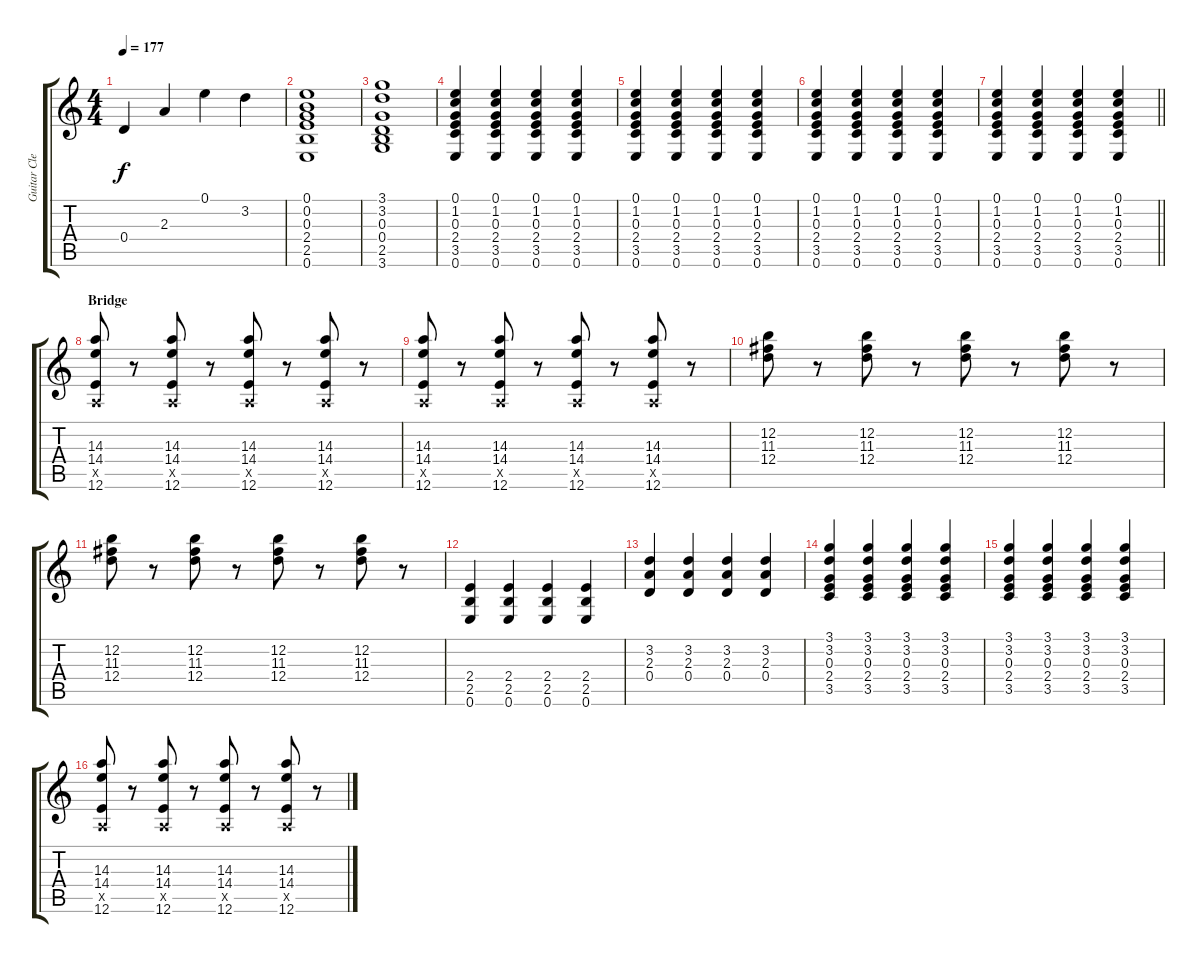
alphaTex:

\track ("Guitar Clean" "Guitar Cle") {instrument electricguitarclean}
\staff {score tabs}
\tuning (E4 B3 G3 D3 A2 E2) {hide}
\ts (4 4)
\tempo 177
\clef g2
\ks c
0.4.4{dy f} 2.3.4 0.1.4 3.2.4 |
(0.1 0.2 0.3 2.4 2.5 0.6).1 |
(3.1 3.2 0.3 0.4 2.5 3.6).1 |
(0.1 1.2 0.3 2.4 3.5 0.6).4 (0.1 1.2 0.3 2.4 3.5 0.6).4 (0.1 1.2 0.3 2.4 3.5 0.6).4 (0.1 1.2 0.3 2.4 3.5 0.6).4 |
(0.1 1.2 0.3 2.4 3.5 0.6).4 (0.1 1.2 0.3 2.4 3.5 0.6).4 (0.1 1.2 0.3 2.4 3.5 0.6).4 (0.1 1.2 0.3 2.4 3.5 0.6).4 |
(0.1 1.2 0.3 2.4 3.5 0.6).4 (0.1 1.2 0.3 2.4 3.5 0.6).4 (0.1 1.2 0.3 2.4 3.5 0.6).4 (0.1 1.2 0.3 2.4 3.5 0.6).4 |
\barLineRight lightlight
(0.1 1.2 0.3 2.4 3.5 0.6).4 (0.1 1.2 0.3 2.4 3.5 0.6).4 (0.1 1.2 0.3 2.4 3.5 0.6).4 (0.1 1.2 0.3 2.4 3.5 0.6).4 |
\section ("" "Bridge")
(14.3 14.4 0.5{x} 12.6).8 r.8 (14.3 14.4 0.5{x} 12.6).8 r.8 (14.3 14.4 0.5{x} 12.6).8 r.8 (14.3 14.4 0.5{x} 12.6).8 r.8 |
(14.3 14.4 0.5{x} 12.6).8 r.8 (14.3 14.4 0.5{x} 12.6).8 r.8 (14.3 14.4 0.5{x} 12.6).8 r.8 (14.3 14.4 0.5{x} 12.6).8 r.8 |
(12.2 11.3 12.4).8 r.8 (12.2 11.3 12.4).8 r.8 (12.2 11.3 12.4).8 r.8 (12.2 11.3 12.4).8 r.8 |
(12.2 11.3 12.4).8 r.8 (12.2 11.3 12.4).8 r.8 (12.2 11.3 12.4).8 r.8 (12.2 11.3 12.4).8 r.8 |
(2.4 2.5 0.6).4 (2.4 2.5 0.6).4 (2.4 2.5 0.6).4 (2.4 2.5 0.6).4 |
(3.2 2.3 0.4).4 (3.2 2.3 0.4).4 (3.2 2.3 0.4).4 (3.2 2.3 0.4).4 |
(3.1 3.2 0.3 2.4 3.5).4 (3.1 3.2 0.3 2.4 3.5).4 (3.1 3.2 0.3 2.4 3.5).4 (3.1 3.2 0.3 2.4 3.5).4 |
(3.1 3.2 0.3 2.4 3.5).4 (3.1 3.2 0.3 2.4 3.5).4 (3.1 3.2 0.3 2.4 3.5).4 (3.1 3.2 0.3 2.4 3.5).4 |
(14.3 14.4 0.5{x} 12.6).8 r.8 (14.3 14.4 0.5{x} 12.6).8 r.8 (14.3 14.4 0.5{x} 12.6).8 r.8 (14.3 14.4 0.5{x} 12.6).8 r.8
